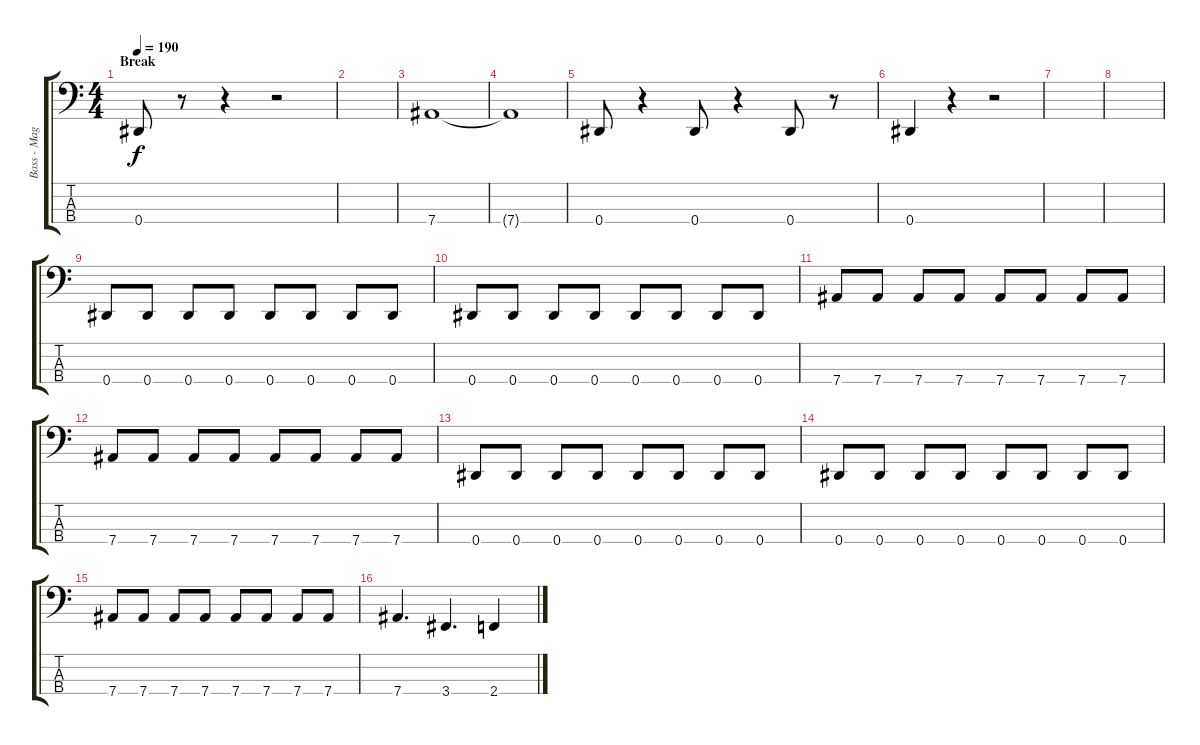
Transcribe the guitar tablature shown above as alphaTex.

\track ("Bass - Magnus Rosén" "Bass - Mag") {instrument electricbassfinger}
\staff {score tabs}
\tuning (Gb2 Db2 Ab1 Eb1) {hide}
\ts (4 4)
\section ("" "Break")
\tempo 190
\clef f4
\ks c
0.4.8{dy f} r.8 r.4 r.2 |
|
7.4.1 |
7.4{t}.1 |
0.4.8 r.4 0.4.8 r.4 0.4.8 r.8 |
0.4.4 r.4 r.2 |
|
|
0.4.8 0.4.8 0.4.8 0.4.8 0.4.8 0.4.8 0.4.8 0.4.8 |
0.4.8 0.4.8 0.4.8 0.4.8 0.4.8 0.4.8 0.4.8 0.4.8 |
7.4.8 7.4.8 7.4.8 7.4.8 7.4.8 7.4.8 7.4.8 7.4.8 |
7.4.8 7.4.8 7.4.8 7.4.8 7.4.8 7.4.8 7.4.8 7.4.8 |
0.4.8 0.4.8 0.4.8 0.4.8 0.4.8 0.4.8 0.4.8 0.4.8 |
0.4.8 0.4.8 0.4.8 0.4.8 0.4.8 0.4.8 0.4.8 0.4.8 |
7.4.8 7.4.8 7.4.8 7.4.8 7.4.8 7.4.8 7.4.8 7.4.8 |
7.4.4{d} 3.4.4{d} 2.4.4
